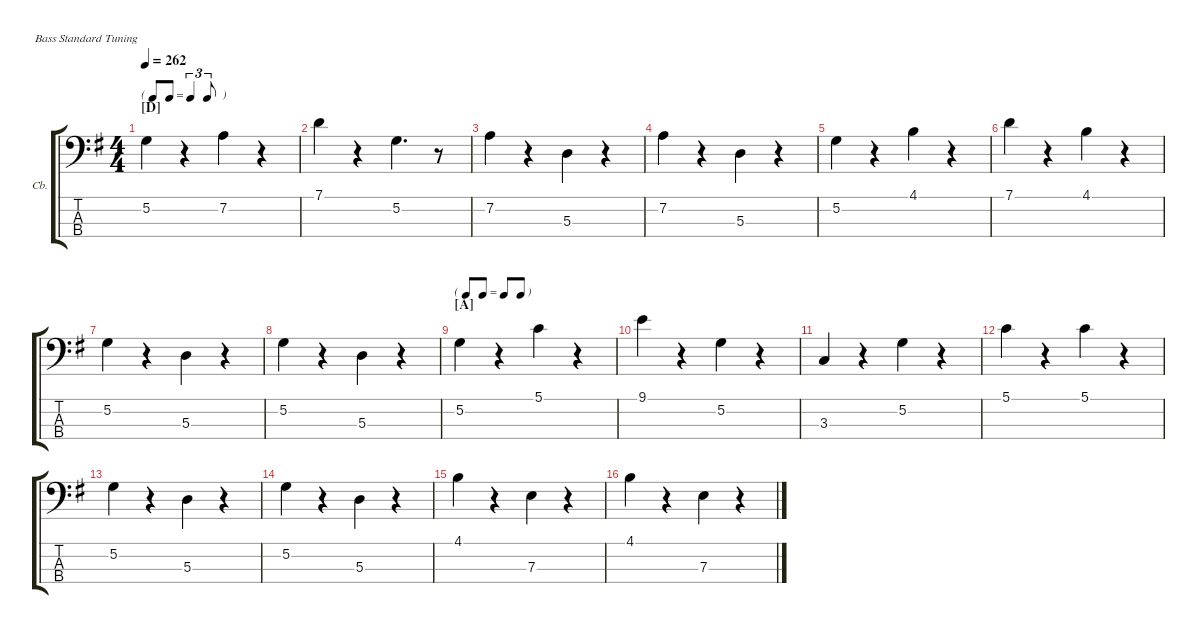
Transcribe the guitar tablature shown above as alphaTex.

\hideDynamics
\bracketExtendMode groupsimilarinstruments
\firstSystemTrackNameOrientation horizontal
\otherSystemsTrackNameOrientation horizontal
\track ("Contrabass" "Cb.") {instrument acousticbass}
\staff {score tabs}
\tuning (G2 D2 A1 E1)
\ts (4 4)
\tf triplet8th
\section ("D" "")
\tempo 262
\clef f4
\ks g
5.2.4{dy mp} r.4 7.2.4 r.4 |
7.1.4 r.4 5.2.4{d} r.8 |
7.2.4 r.4 5.3.4 r.4 |
7.2.4 r.4 5.3.4 r.4 |
5.2.4 r.4 4.1.4 r.4 |
7.1.4 r.4 4.1.4 r.4 |
5.2.4 r.4 5.3.4 r.4 |
5.2.4 r.4 5.3.4 r.4 |
\tf none
\section ("A" "")
\scale
0.20462 5.2.4 r.4 5.1.4 r.4 |
\scale
0.20462 9.1.4 r.4 5.2.4 r.4 |
\scale
0.20462 3.3.4 r.4 5.2.4 r.4 |
\scale
0.25 5.1.4 r.4 5.1.4 r.4 |
\scale
0.25 5.2.4 r.4 5.3.4 r.4 |
\scale
0.25 5.2.4 r.4 5.3.4 r.4 |
\scale
0.25 4.1.4 r.4 7.3.4 r.4 |
\scale
0.25 4.1.4 r.4 7.3.4 r.4
